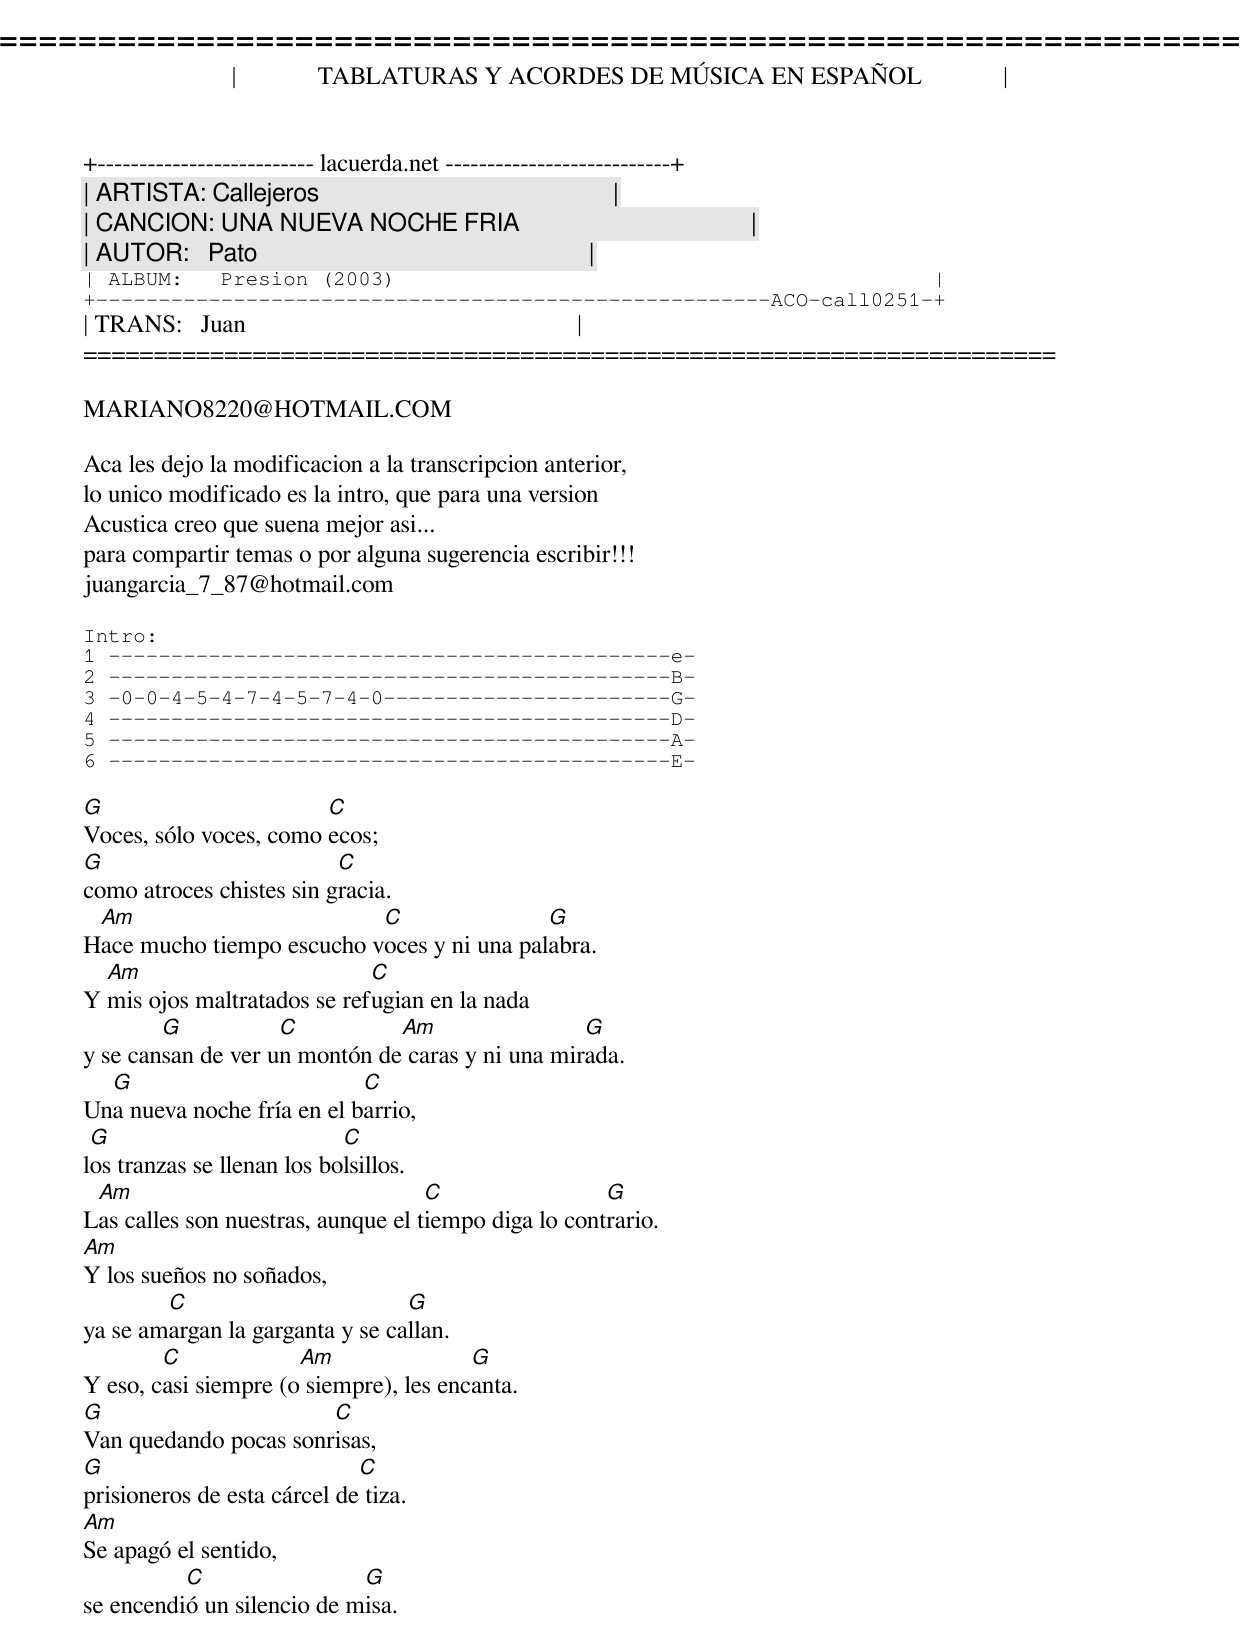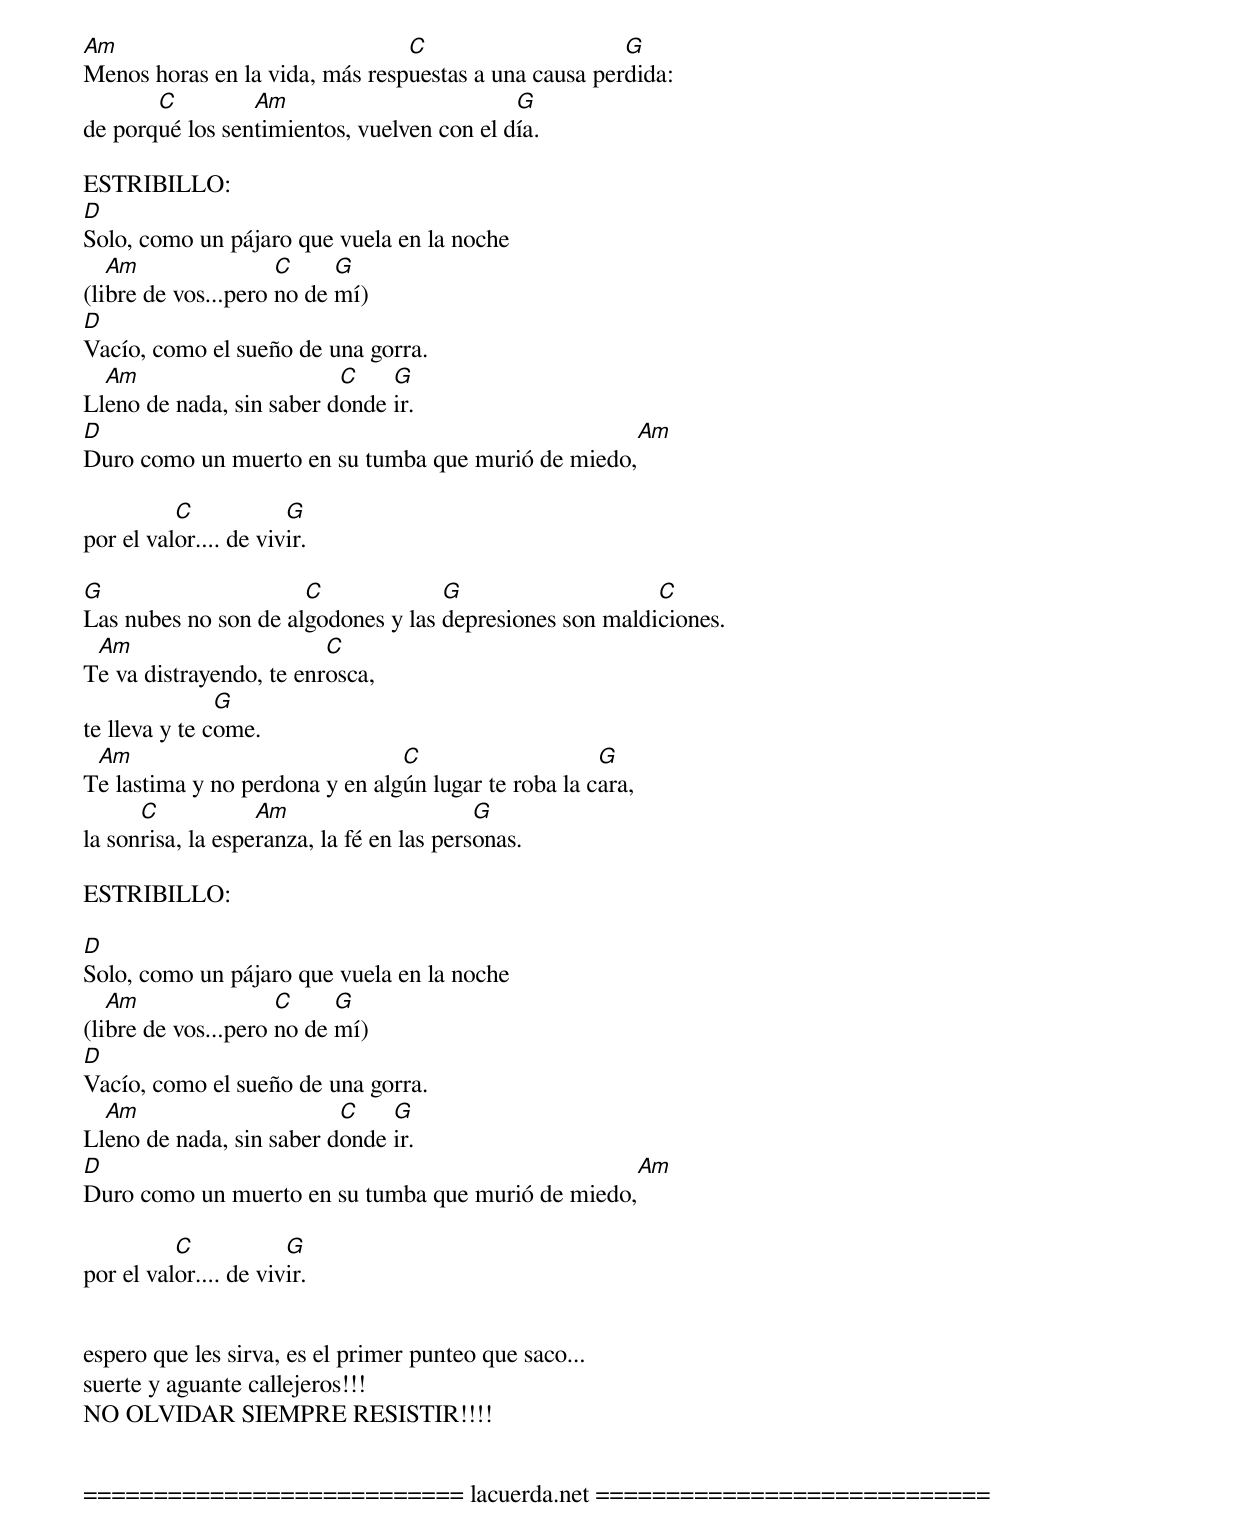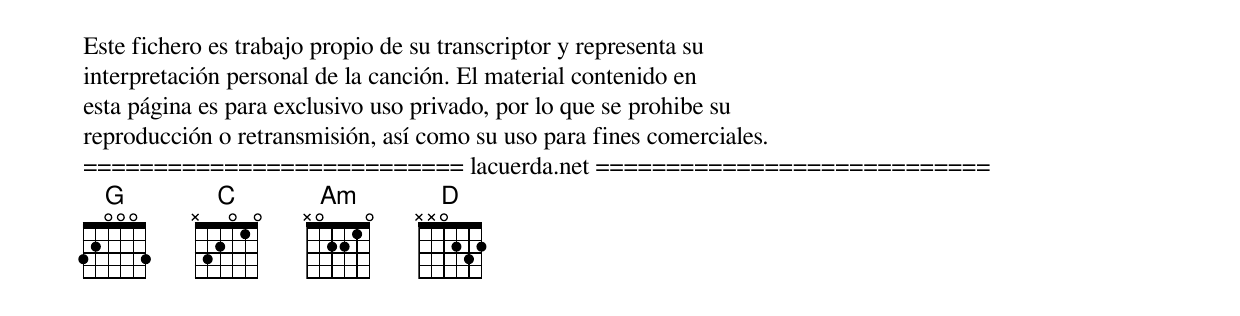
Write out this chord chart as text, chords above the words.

=====================================================================
|             TABLATURAS Y ACORDES DE MÚSICA EN ESPAÑOL             |
+-------------------------- lacuerda.net ---------------------------+
| ARTISTA: Callejeros                                               |
| CANCION: UNA NUEVA NOCHE FRIA                                     |
| AUTOR:   Pato                                                     |
| ALBUM:   Presion (2003)                                           |
+------------------------------------------------------ACO-call0251-+
| TRANS:   Juan                                                     |
=====================================================================

MARIANO8220@HOTMAIL.COM

Aca les dejo la modificacion a la transcripcion anterior,
lo unico modificado es la intro, que para una version
Acustica creo que suena mejor asi...
para compartir temas o por alguna sugerencia escribir!!!
juangarcia_7_87@hotmail.com

Intro:
1 ---------------------------------------------e-
2 ---------------------------------------------B-
3 -0-0-4-5-4-7-4-5-7-4-0-----------------------G-
4 ---------------------------------------------D-
5 ---------------------------------------------A-
6 ---------------------------------------------E-

G                       C
Voces, sólo voces, como ecos;
G                         C
como atroces chistes sin gracia.
 Am                        C                G
Hace mucho tiempo escucho voces y ni una palabra.
  Am                         C
Y mis ojos maltratados se refugian en la nada
        G           C          Am                 G
y se cansan de ver un montón de caras y ni una mirada.
  G                         C
Una nueva noche fría en el barrio,
 G                          C
los tranzas se llenan los bolsillos.
 Am                                 C                 G
Las calles son nuestras, aunque el tiempo diga lo contrario.
Am
Y los sueños no soñados,
        C                        G
ya se amargan la garganta y se callan.
        C             Am                G
Y eso, casi siempre (o siempre), les encanta.
G                      C
Van quedando pocas sonrisas,
G                            C
prisioneros de esta cárcel de tiza.
Am
Se apagó el sentido,
          C                 G
se encendió un silencio de misa.
Am                              C                     G
Menos horas en la vida, más respuestas a una causa perdida:
       C         Am                         G
de porqué los sentimientos, vuelven con el día.

ESTRIBILLO:
D
Solo, como un pájaro que vuela en la noche
   Am                C     G
(libre de vos...pero no de mí)
D
Vacío, como el sueño de una gorra.
  Am                      C    G
Lleno de nada, sin saber donde ir.
D                                                              Am
Duro como un muerto en su tumba que murió de miedo,

          C            G
por el valor.... de vivir.

G                     C             G                    C
Las nubes no son de algodones y las depresiones son maldiciones.
 Am                      C
Te va distrayendo, te enrosca,
               G
te lleva y te come.
 Am                             C                    G
Te lastima y no perdona y en algún lugar te roba la cara,
      C            Am                      G
la sonrisa, la esperanza, la fé en las personas.

ESTRIBILLO:

D
Solo, como un pájaro que vuela en la noche
   Am                C     G
(libre de vos...pero no de mí)
D
Vacío, como el sueño de una gorra.
  Am                      C    G
Lleno de nada, sin saber donde ir.
D                                                              Am
Duro como un muerto en su tumba que murió de miedo,

          C            G
por el valor.... de vivir.


espero que les sirva, es el primer punteo que saco...
suerte y aguante callejeros!!!
NO OLVIDAR SIEMPRE RESISTIR!!!!


=========================== lacuerda.net ============================
Este fichero es trabajo propio de su transcriptor y representa su
interpretación personal de la canción. El material contenido en
esta página es para exclusivo uso privado, por lo que se prohibe su
reproducción o retransmisión, así como su uso para fines comerciales.
=========================== lacuerda.net ============================
